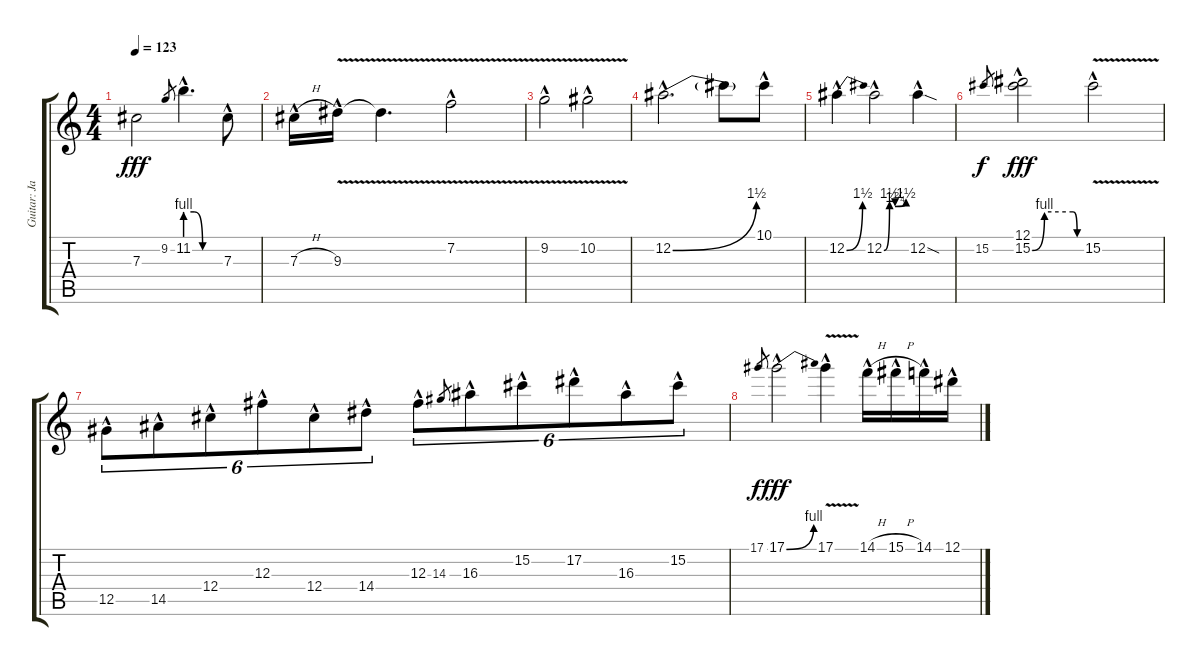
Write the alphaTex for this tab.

\track ("Guitar: Jake" "Guitar: Ja") {instrument overdrivenguitar}
\staff {score tabs}
\tuning (Eb4 Bb3 Gb3 Db3 Ab2 Eb2) {hide}
\ts (4 4)
\tempo 123
\clef g2
\ks c
7.3{t}.2{dy fff} 9.2.8{gr} 11.2{be (custom 0 4 15 4 30 0 60 0) hac}.4{d} 7.3{hac}.8 |
7.3{h hac}.16 9.3{v hac}.16 9.3{t}.4{d} 7.2{v hac}.2 |
9.2{v hac}.2 10.2{v hac}.2 |
12.2{be (bend 0 0 60 6) hac}.2{d} 12.2{t}.8 10.1{hac}.8 |
12.2{be (bend 0 0 60 6) hac}.4 12.2{be (custom 0 0 15 6 30 5 60 6) hac}.2 12.2{sod hac}.4 |
15.2.8{gr dy f} (12.1{hac} 15.2{be (custom 0 0 15 4 50 4 55 0 60 0) hac}).2{dy fff} 15.2{v hac}.2 |
12.5{hac}.8{tu (6 4)} 14.5{hac}.8{tu (6 4)} 12.4{hac}.8{tu (6 4) beam merge} 12.3{hac}.8{tu (6 4)} 12.4{hac}.8{tu (6 4)} 14.4{hac}.8{tu (6 4)} 12.3{hac}.8{tu (6 4)} 14.3.8{gr} 16.3{hac}.8{tu (6 4)} 15.2{hac}.8{tu (6 4) beam merge} 17.2{hac}.8{tu (6 4)} 16.3{hac}.8{tu (6 4)} 15.2{hac}.8{tu (6 4)} |
17.1.8{gr dy f} 17.1{be (bend 0 0 60 4) hac}.2{dy fff} 17.1{v hac}.4 14.1{h hac}.16 15.1{h hac}.16 14.1{hac}.16 12.1{hac}.16
